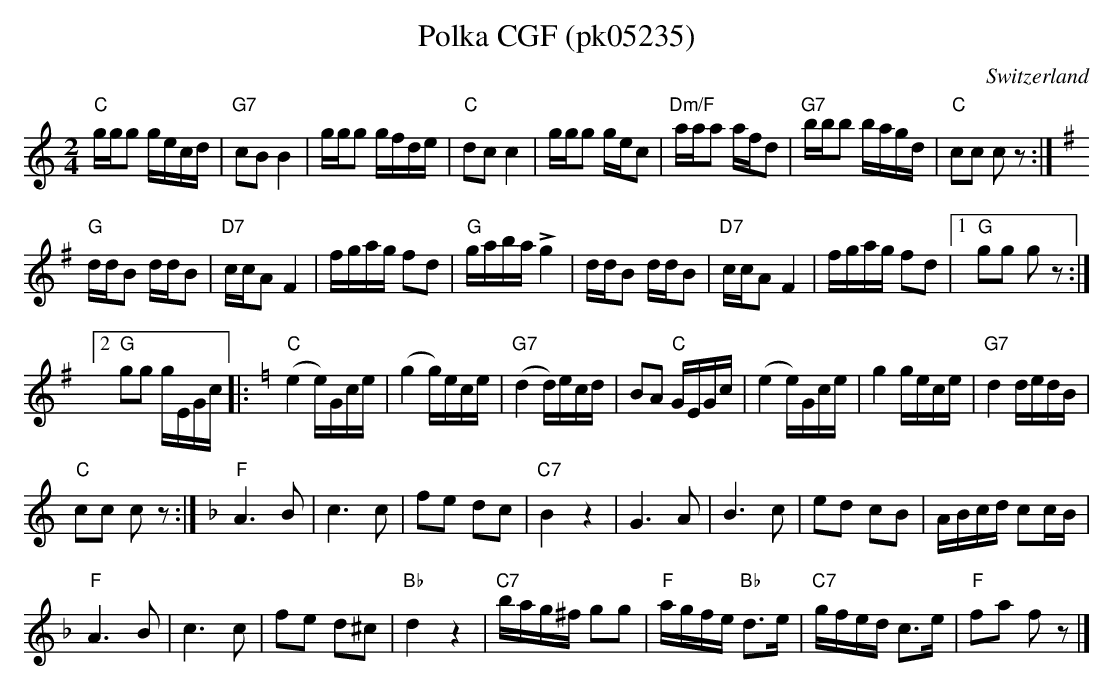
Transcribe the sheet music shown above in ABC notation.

X:1
T: Polka CGF (pk05235)
O:Switzerland
M:2/4
L:1/16
K:C major
"C"ggg2 gecd | "G7"c2B2B4 | ggg2 gfde | "C"d2c2c4 | ggg2 gec2 | "Dm/F"aaa2 afd2 | "G7"bbb2 bagd | "C"c2c2 c2z2 :| [K:G]
"G"ddB2 ddB2 | "D7"ccA2 F4 | fgag f2d2 | "G"gaba +>+g4 | ddB2 ddB2 | "D7"ccA2 F4 | fgag f2d2 |1 "G"g2g2 g2z2 :|2
"G"g2g2 gEGc |: [K:C] "C"(e4 e)Gce | (g4g)ece | "G7"(d4d)ecd | B2A2 "C"GEGc | (e4 e)Gce | g4gece | "G7"d4dedB |
"C"c2c2 c2z2 :| [K:F] "F"A6B2 | c6c2 | f2e2 d2c2 | "C7"B4z4 | G6A2 | B6c2 | e2d2 c2B2 | ABcd c2cB |
"F"A6B2 | c6c2 | f2e2 d2^c2 | "Bb"d4z4 | "C7"bag^f g2g2 | "F"agfe "Bb"d3e | "C7"gfed c3e | "F"f2a2 f2z2 |]
